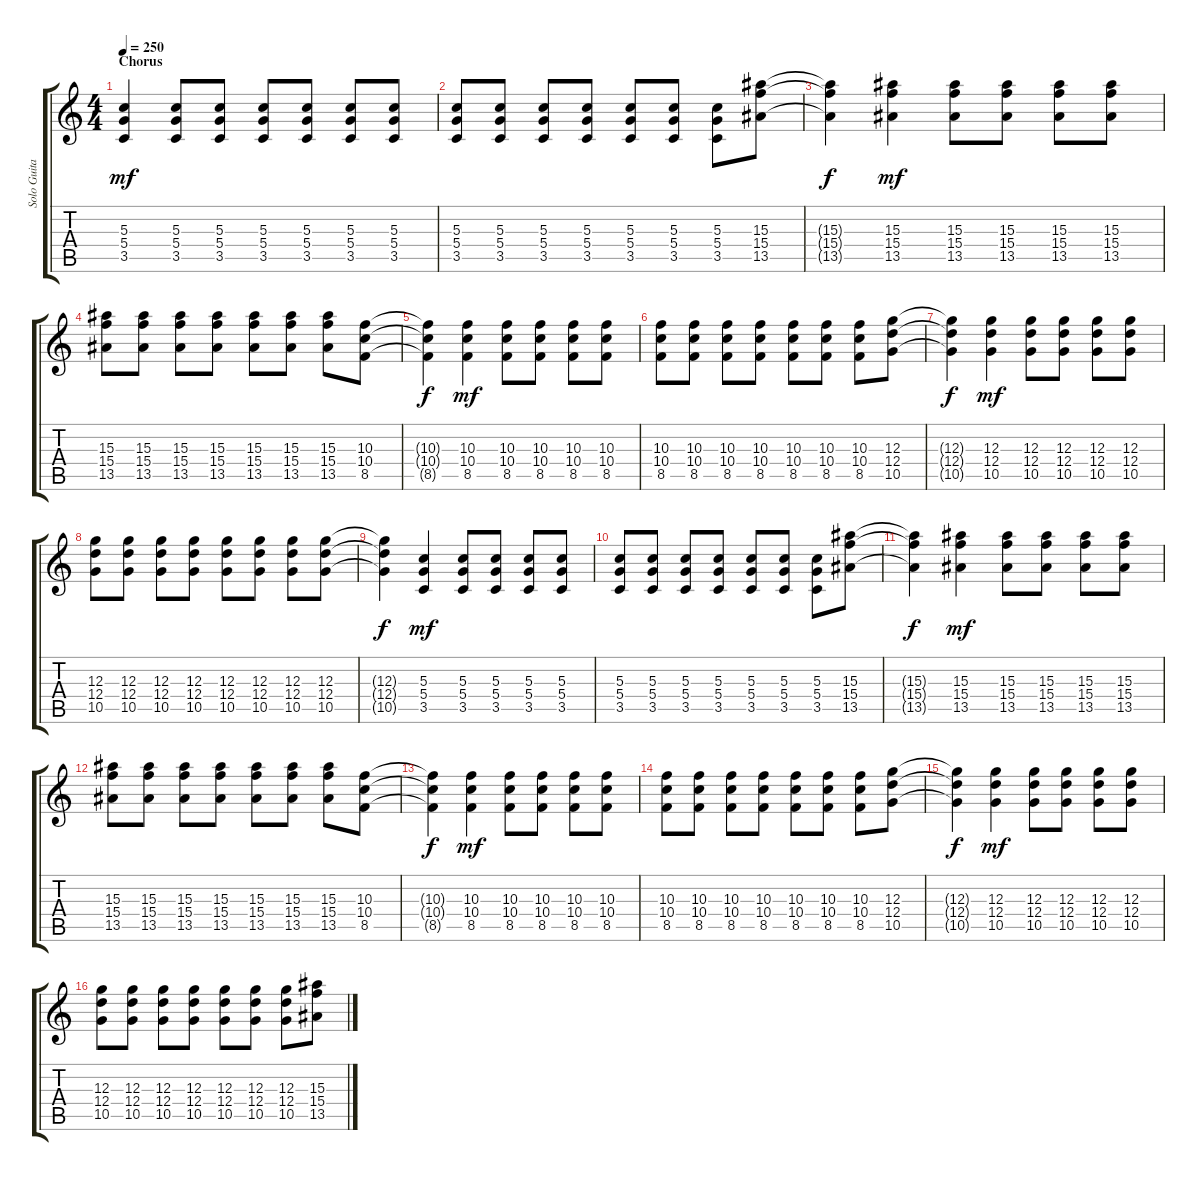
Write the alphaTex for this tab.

\track ("Solo Guitar" "Solo Guita") {instrument distortionguitar}
\staff {score tabs}
\tuning (E4 B3 G3 D3 A2 E2) {hide}
\ts (4 4)
\section ("" "Chorus")
\tempo 250
\clef g2
\ks c
(5.3 5.4 3.5).4{dy mf} (5.3 5.4 3.5).8 (5.3 5.4 3.5).8 (5.3 5.4 3.5).8 (5.3 5.4 3.5).8 (5.3 5.4 3.5).8 (5.3 5.4 3.5).8 |
(5.3 5.4 3.5).8 (5.3 5.4 3.5).8 (5.3 5.4 3.5).8 (5.3 5.4 3.5).8 (5.3 5.4 3.5).8 (5.3 5.4 3.5).8 (5.3 5.4 3.5).8 (15.3 15.4 13.5).8 |
(15.3{t} 15.4{t} 13.5{t}).4{dy f} (15.3 15.4 13.5).4{dy mf} (15.3 15.4 13.5).8 (15.3 15.4 13.5).8 (15.3 15.4 13.5).8 (15.3 15.4 13.5).8 |
(15.3 15.4 13.5).8 (15.3 15.4 13.5).8 (15.3 15.4 13.5).8 (15.3 15.4 13.5).8 (15.3 15.4 13.5).8 (15.3 15.4 13.5).8 (15.3 15.4 13.5).8 (10.3 10.4 8.5).8 |
(10.3{t} 10.4{t} 8.5{t}).4{dy f} (10.3 10.4 8.5).4{dy mf} (10.3 10.4 8.5).8 (10.3 10.4 8.5).8 (10.3 10.4 8.5).8 (10.3 10.4 8.5).8 |
(10.3 10.4 8.5).8 (10.3 10.4 8.5).8 (10.3 10.4 8.5).8 (10.3 10.4 8.5).8 (10.3 10.4 8.5).8 (10.3 10.4 8.5).8 (10.3 10.4 8.5).8 (12.3 12.4 10.5).8 |
(12.3{t} 12.4{t} 10.5{t}).4{dy f} (12.3 12.4 10.5).4{dy mf} (12.3 12.4 10.5).8 (12.3 12.4 10.5).8 (12.3 12.4 10.5).8 (12.3 12.4 10.5).8 |
(12.3 12.4 10.5).8 (12.3 12.4 10.5).8 (12.3 12.4 10.5).8 (12.3 12.4 10.5).8 (12.3 12.4 10.5).8 (12.3 12.4 10.5).8 (12.3 12.4 10.5).8 (12.3 12.4 10.5).8 |
(12.3{t} 12.4{t} 10.5{t}).4{dy f} (5.3 5.4 3.5).4{dy mf} (5.3 5.4 3.5).8 (5.3 5.4 3.5).8 (5.3 5.4 3.5).8 (5.3 5.4 3.5).8 |
(5.3 5.4 3.5).8 (5.3 5.4 3.5).8 (5.3 5.4 3.5).8 (5.3 5.4 3.5).8 (5.3 5.4 3.5).8 (5.3 5.4 3.5).8 (5.3 5.4 3.5).8 (15.3 15.4 13.5).8 |
(15.3{t} 15.4{t} 13.5{t}).4{dy f} (15.3 15.4 13.5).4{dy mf} (15.3 15.4 13.5).8 (15.3 15.4 13.5).8 (15.3 15.4 13.5).8 (15.3 15.4 13.5).8 |
(15.3 15.4 13.5).8 (15.3 15.4 13.5).8 (15.3 15.4 13.5).8 (15.3 15.4 13.5).8 (15.3 15.4 13.5).8 (15.3 15.4 13.5).8 (15.3 15.4 13.5).8 (10.3 10.4 8.5).8 |
(10.3{t} 10.4{t} 8.5{t}).4{dy f} (10.3 10.4 8.5).4{dy mf} (10.3 10.4 8.5).8 (10.3 10.4 8.5).8 (10.3 10.4 8.5).8 (10.3 10.4 8.5).8 |
(10.3 10.4 8.5).8 (10.3 10.4 8.5).8 (10.3 10.4 8.5).8 (10.3 10.4 8.5).8 (10.3 10.4 8.5).8 (10.3 10.4 8.5).8 (10.3 10.4 8.5).8 (12.3 12.4 10.5).8 |
(12.3{t} 12.4{t} 10.5{t}).4{dy f} (12.3 12.4 10.5).4{dy mf} (12.3 12.4 10.5).8 (12.3 12.4 10.5).8 (12.3 12.4 10.5).8 (12.3 12.4 10.5).8 |
(12.3 12.4 10.5).8 (12.3 12.4 10.5).8 (12.3 12.4 10.5).8 (12.3 12.4 10.5).8 (12.3 12.4 10.5).8 (12.3 12.4 10.5).8 (12.3 12.4 10.5).8 (15.3 15.4 13.5).8
